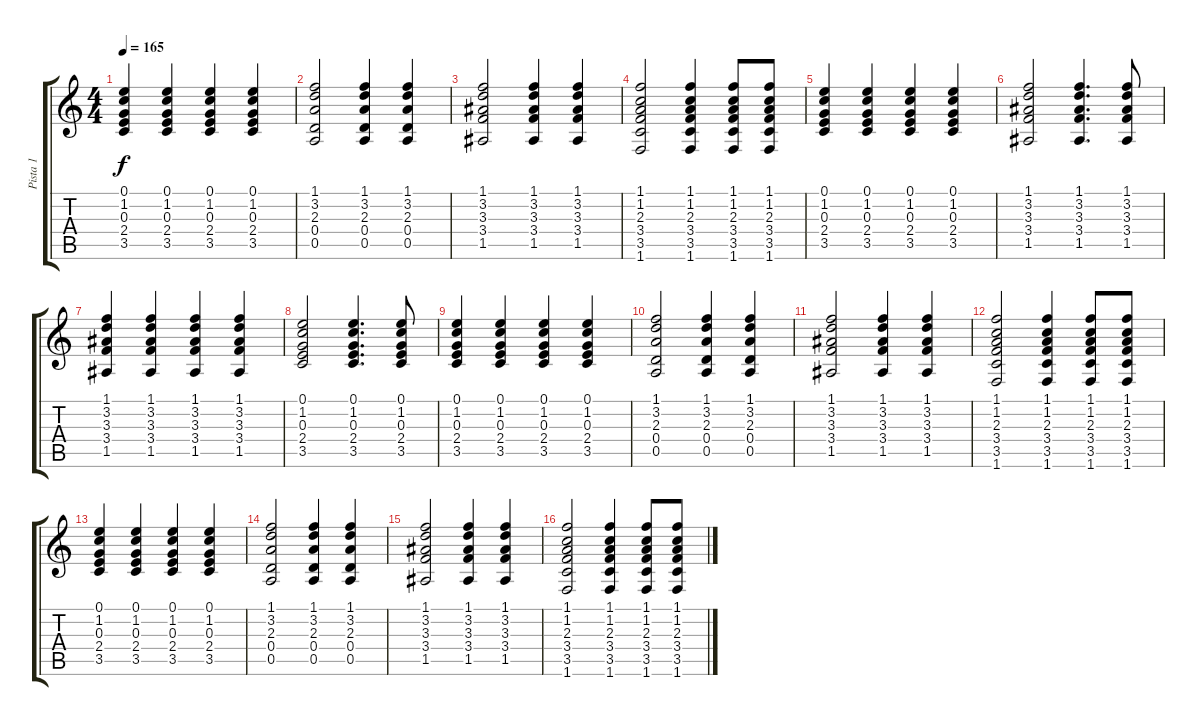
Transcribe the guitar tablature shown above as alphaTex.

\track ("Pista 1" "Pista 1") {instrument acousticguitarsteel}
\staff {score tabs}
\tuning (E4 B3 G3 D3 A2 E2) {hide}
\ts (4 4)
\tempo 165
\clef g2
\ks c
(0.1 1.2 0.3 2.4 3.5).4{dy f} (0.1 1.2 0.3 2.4 3.5).4 (0.1 1.2 0.3 2.4 3.5).4 (0.1 1.2 0.3 2.4 3.5).4 |
(1.1 3.2 2.3 0.4 0.5).2 (1.1 3.2 2.3 0.4 0.5).4 (1.1 3.2 2.3 0.4 0.5).4 |
(1.1 3.2 3.3 3.4 1.5).2 (1.1 3.2 3.3 3.4 1.5).4 (1.1 3.2 3.3 3.4 1.5).4 |
(1.1 1.2 2.3 3.4 3.5 1.6).2 (1.1 1.2 2.3 3.4 3.5 1.6).4 (1.1 1.2 2.3 3.4 3.5 1.6).8 (1.1 1.2 2.3 3.4 3.5 1.6).8 |
(0.1 1.2 0.3 2.4 3.5).4 (0.1 1.2 0.3 2.4 3.5).4 (0.1 1.2 0.3 2.4 3.5).4 (0.1 1.2 0.3 2.4 3.5).4 |
(1.1 3.2 3.3 3.4 1.5).2 (1.1 3.2 3.3 3.4 1.5).4{d} (1.1 3.2 3.3 3.4 1.5).8 |
(1.1 3.2 3.3 3.4 1.5).4 (1.1 3.2 3.3 3.4 1.5).4 (1.1 3.2 3.3 3.4 1.5).4 (1.1 3.2 3.3 3.4 1.5).4 |
(0.1 1.2 0.3 2.4 3.5).2 (0.1 1.2 0.3 2.4 3.5).4{d} (0.1 1.2 0.3 2.4 3.5).8 |
(0.1 1.2 0.3 2.4 3.5).4 (0.1 1.2 0.3 2.4 3.5).4 (0.1 1.2 0.3 2.4 3.5).4 (0.1 1.2 0.3 2.4 3.5).4 |
(1.1 3.2 2.3 0.4 0.5).2 (1.1 3.2 2.3 0.4 0.5).4 (1.1 3.2 2.3 0.4 0.5).4 |
(1.1 3.2 3.3 3.4 1.5).2 (1.1 3.2 3.3 3.4 1.5).4 (1.1 3.2 3.3 3.4 1.5).4 |
(1.1 1.2 2.3 3.4 3.5 1.6).2 (1.1 1.2 2.3 3.4 3.5 1.6).4 (1.1 1.2 2.3 3.4 3.5 1.6).8 (1.1 1.2 2.3 3.4 3.5 1.6).8 |
(0.1 1.2 0.3 2.4 3.5).4 (0.1 1.2 0.3 2.4 3.5).4 (0.1 1.2 0.3 2.4 3.5).4 (0.1 1.2 0.3 2.4 3.5).4 |
(1.1 3.2 2.3 0.4 0.5).2 (1.1 3.2 2.3 0.4 0.5).4 (1.1 3.2 2.3 0.4 0.5).4 |
(1.1 3.2 3.3 3.4 1.5).2 (1.1 3.2 3.3 3.4 1.5).4 (1.1 3.2 3.3 3.4 1.5).4 |
(1.1 1.2 2.3 3.4 3.5 1.6).2 (1.1 1.2 2.3 3.4 3.5 1.6).4 (1.1 1.2 2.3 3.4 3.5 1.6).8 (1.1 1.2 2.3 3.4 3.5 1.6).8
